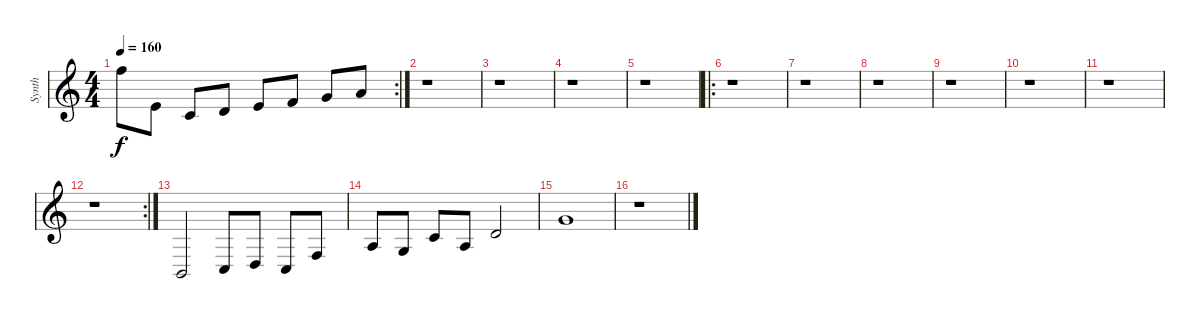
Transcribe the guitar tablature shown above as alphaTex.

\track ("Synth" "Synth") {instrument stringensemble1}
\staff {score}
\tuning (E4 B3 G3 D3 A2 E2) {hide}
\rc 2
\ts (4 4)
\tempo 160
\clef g2
\ks c
13.1.8{dy f} 14.4.8 15.5.8 17.5.8 19.5.8 20.5.8 22.5.8 24.5.8 |
r.1 |
r.1 |
r.1 |
r.1 |
\ro
r.1 |
r.1 |
r.1 |
r.1 |
r.1 |
r.1 |
\rc 2
r.1 |
2.5.2 3.5.8 5.5.8 3.5.8 8.5.8 |
7.4.8 10.5.8 10.4.8 12.5.8 12.4.2 |
8.2.1 |
r.1
